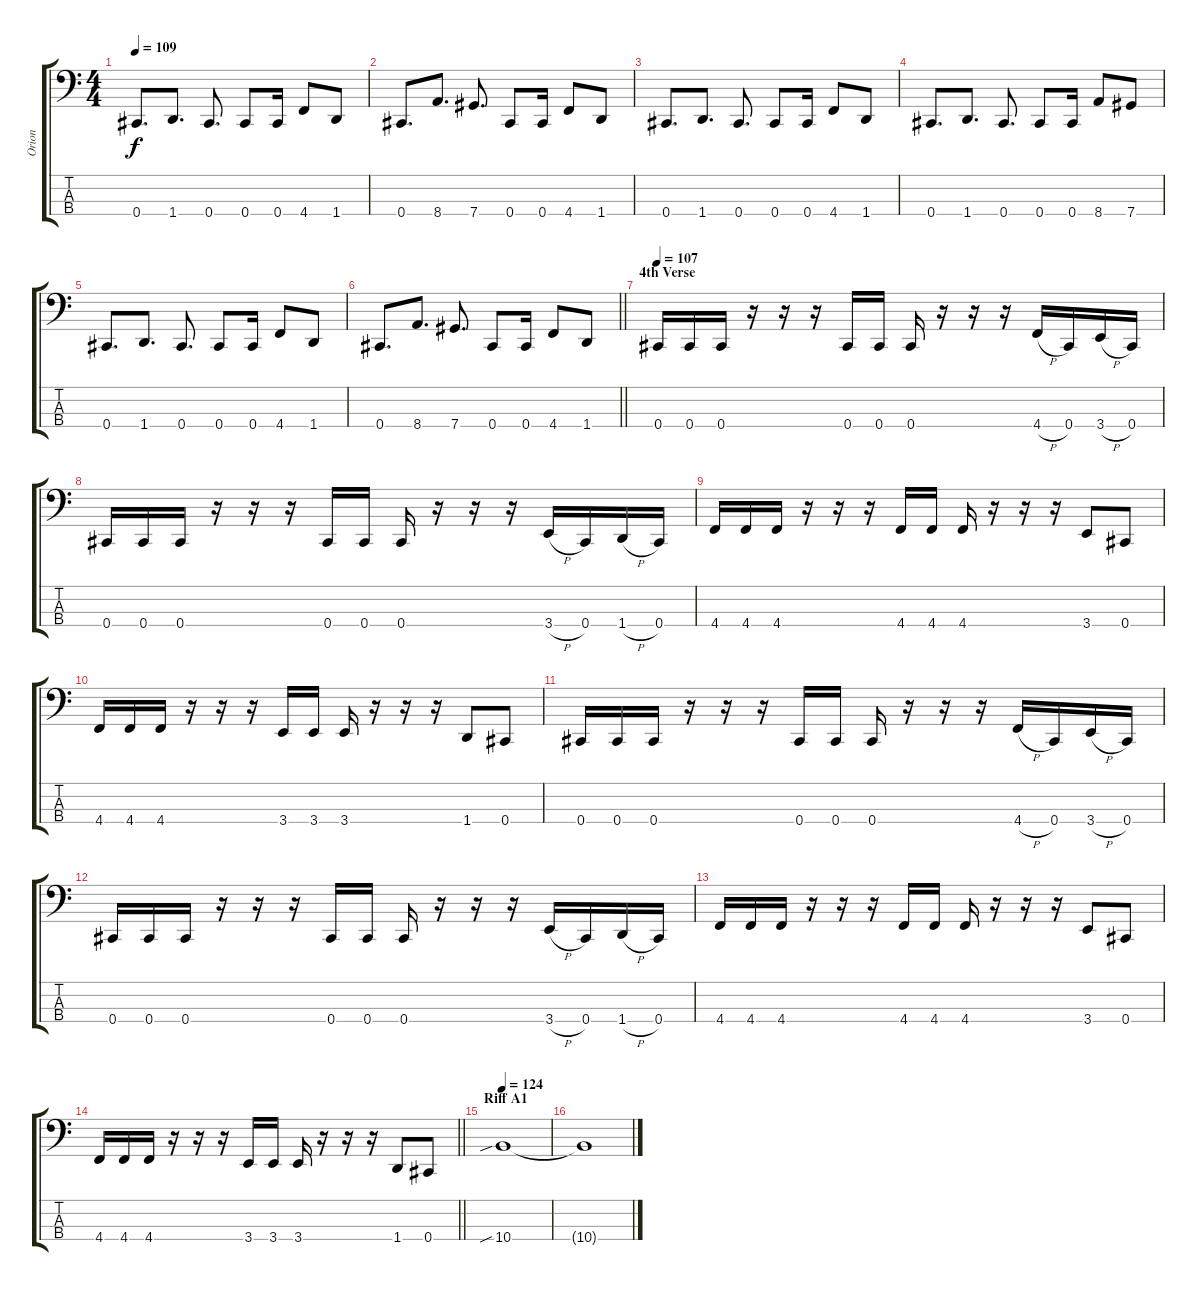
\track ("Orion" "Orion") {instrument electricbassfinger}
\staff {score tabs}
\tuning (E2 B1 Gb1 Db1) {hide}
\ts (4 4)
\tempo 109
\clef f4
\ks c
0.4.8{d dy f} 1.4.8{d} 0.4.8{d} 0.4.8 0.4.16 4.4.8 1.4.8 |
0.4.8{d} 8.4.8{d} 7.4.8{d} 0.4.8 0.4.16 4.4.8 1.4.8 |
0.4.8{d} 1.4.8{d} 0.4.8{d} 0.4.8 0.4.16 4.4.8 1.4.8 |
0.4.8{d} 1.4.8{d} 0.4.8{d} 0.4.8 0.4.16 8.4.8 7.4.8 |
0.4.8{d} 1.4.8{d} 0.4.8{d} 0.4.8 0.4.16 4.4.8 1.4.8 |
\barLineRight lightlight
0.4.8{d} 8.4.8{d} 7.4.8{d} 0.4.8 0.4.16 4.4.8 1.4.8 |
\section ("" "4th Verse")
\tempo 107
0.4.16 0.4.16 0.4.16 r.16 r.16 r.16 0.4.16 0.4.16 0.4.16 r.16 r.16 r.16 4.4{h}.16 0.4.16 3.4{h}.16 0.4.16 |
0.4.16 0.4.16 0.4.16 r.16 r.16 r.16 0.4.16 0.4.16 0.4.16 r.16 r.16 r.16 3.4{h}.16 0.4.16 1.4{h}.16 0.4.16 |
4.4.16 4.4.16 4.4.16 r.16 r.16 r.16 4.4.16 4.4.16 4.4.16 r.16 r.16 r.16 3.4.8 0.4.8 |
4.4.16 4.4.16 4.4.16 r.16 r.16 r.16 3.4.16 3.4.16 3.4.16 r.16 r.16 r.16 1.4.8 0.4.8 |
0.4.16 0.4.16 0.4.16 r.16 r.16 r.16 0.4.16 0.4.16 0.4.16 r.16 r.16 r.16 4.4{h}.16 0.4.16 3.4{h}.16 0.4.16 |
0.4.16 0.4.16 0.4.16 r.16 r.16 r.16 0.4.16 0.4.16 0.4.16 r.16 r.16 r.16 3.4{h}.16 0.4.16 1.4{h}.16 0.4.16 |
4.4.16 4.4.16 4.4.16 r.16 r.16 r.16 4.4.16 4.4.16 4.4.16 r.16 r.16 r.16 3.4.8 0.4.8 |
\barLineRight lightlight
4.4.16 4.4.16 4.4.16 r.16 r.16 r.16 3.4.16 3.4.16 3.4.16 r.16 r.16 r.16 1.4.8 0.4.8 |
\section ("" "Riff A1")
\tempo 124
10.4{sib}.1 |
10.4{t}.1
